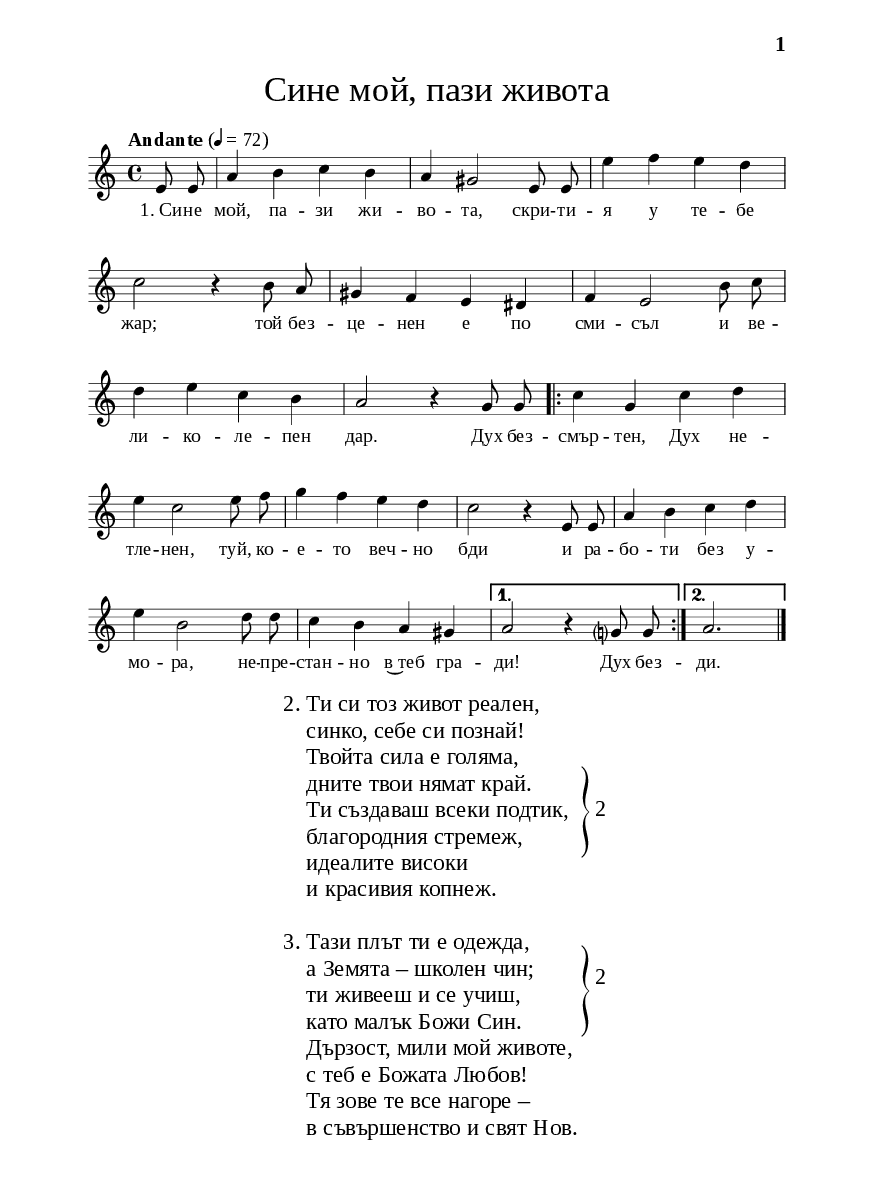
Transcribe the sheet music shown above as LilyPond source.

\version "2.24.3"

% include paper part and global functions
\include "include/globals.ily"

"rightBraces045" = \markup {
  \column {
    % repeat braces
    \translate #'(0 . -13.9 )
    \right-brace #44

    \translate #'(0 . -17.1 )
    \right-brace #44
  }
  \column {
    % repeat numbers
    \translate #'(0 . -14.4 )
    2

    \translate #'(0 . -21.5 )
    2
  }
}

\bookpart {
  \label #'ref045
  \tocItem \markup "Сине мой, пази живота"
  \include "include/bookpart-paper.ily"
  \score {
    \include "include/score-layout.ily"

    \new Voice \absolute  {
      \clef treble
      \key a \minor
      \time 4/4
      \tempoFunc "Andante" 4 "72"
      \autoBeamOff
      \partial 4


      e'8 e'8 | a'4 b' c''4 b' | a'4 gis'2 e'8 e' | e''4 f'' e''4 d'' | \break

      c''2 r4 b'8 a'  |  gis'4 f'  e'4 dis' |  f'4 e'2  b'8 c'' \break |

      d''4 e'' c''4 b' | a'2 r4 g'8 g' \repeat volta 2 {
        |  c''4 g' c''4 d'' | e''4 c''2 e''8 f'' | g''4 f'' e''4 d'' | c''2 r4 e'8 e' | a'4 b'  c''4 d'' \break |

        e''4 b'2 d''8 d'' c''4 b' a'4 gis' |
      } \alternative { { a'2 r4 g'?8 g'  } { a'2. } } \bar "|."
    }

    \addlyrics {
      "1. Си" -- не мой, па -- зи жи -- во -- та, "скри-" -- ти -- я у
      те -- бе жар; той без -- це -- нен е по сми -- съл и ве --
      ли -- ко -- ле -- пен дар. Дух без -- смър -- тен, Дух не -- тле -- нен,
      туй, ко -- е -- то веч -- но бди и ра -- бо -- ти без у --
      мо -- ра, не -- пре -- стан -- но в~теб гра -- ди! Дух без -- ди.
    }

    \header {
      title = \titleFunc #'ref_desc_3 "Сине мой, пази живота" "Sine moj, pazi života"
    }

    \midi{}

  } % score

  \markup \abs-fontsize #11 {
    \hspace #25
    \override #`(baseline-skip . ,bgCoupletBaselineSkip)
    \column {
      \vspace #0.3

      \line { 2. Ти си тоз живот реален, }

      \line {   "   " синко, себе си познай! }

      \line {   "   " Твойта сила е голяма, }

      \line {   "   " дните твои нямат край. }

      \line {   "   " Ти създаваш всеки подтик, }

      \line {   "   " благородния стремеж,}

      \line {   "   " идеалите високи}

      \line {   "   " и красивия копнеж.}
      \line {   "   "}

      \line {   3. Тази плът ти е одежда,}

      \line {   "   " а Земята – школен чин;}

      \line {   "   " ти живееш и се учиш,}

      \line {   "   " като малък Божи Син.}

      \line {   "   " Дързост, мили мой животе,}

      \line {   "   " с теб е Божата Любов!}

      \line {   "   " Тя зове те все нагоре –}

      \line {   "   " в съвършенство и свят Нов.}
    }\"rightBraces045"

  } % markup


} % bookpart
